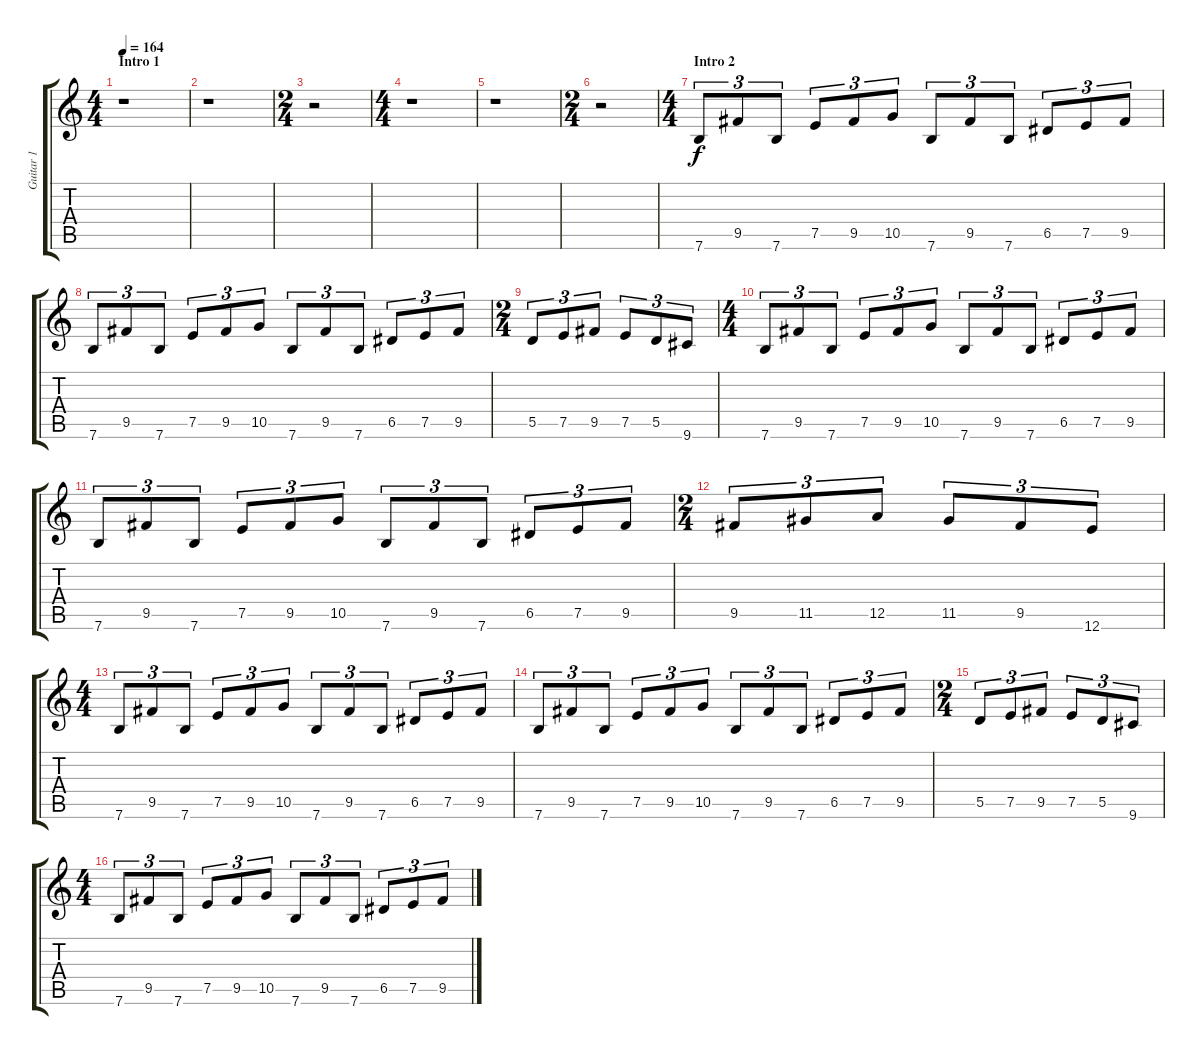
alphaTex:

\track ("Guitar 1" "Guitar 1") {instrument distortionguitar}
\staff {score tabs}
\tuning (E4 B3 G3 D3 A2 E2) {hide}
\ts (4 4)
\section ("" "Intro 1")
\tempo 164
\clef g2
\ks c
r.1{dy f instrument distortionguitar} |
r.1 |
\ts (2 4)
r.2 |
\ts (4 4)
r.1 |
r.1 |
\ts (2 4)
r.2 |
\ts (4 4)
\section ("" "Intro 2")
7.6.8{tu (3 2)} 9.5.8{tu (3 2)} 7.6.8{tu (3 2)} 7.5.8{tu (3 2)} 9.5.8{tu (3 2)} 10.5.8{tu (3 2)} 7.6.8{tu (3 2)} 9.5.8{tu (3 2)} 7.6.8{tu (3 2)} 6.5.8{tu (3 2)} 7.5.8{tu (3 2)} 9.5.8{tu (3 2)} |
7.6.8{tu (3 2)} 9.5.8{tu (3 2)} 7.6.8{tu (3 2)} 7.5.8{tu (3 2)} 9.5.8{tu (3 2)} 10.5.8{tu (3 2)} 7.6.8{tu (3 2)} 9.5.8{tu (3 2)} 7.6.8{tu (3 2)} 6.5.8{tu (3 2)} 7.5.8{tu (3 2)} 9.5.8{tu (3 2)} |
\ts (2 4)
5.5.8{tu (3 2)} 7.5.8{tu (3 2)} 9.5.8{tu (3 2)} 7.5.8{tu (3 2)} 5.5.8{tu (3 2)} 9.6.8{tu (3 2)} |
\ts (4 4)
7.6.8{tu (3 2)} 9.5.8{tu (3 2)} 7.6.8{tu (3 2)} 7.5.8{tu (3 2)} 9.5.8{tu (3 2)} 10.5.8{tu (3 2)} 7.6.8{tu (3 2)} 9.5.8{tu (3 2)} 7.6.8{tu (3 2)} 6.5.8{tu (3 2)} 7.5.8{tu (3 2)} 9.5.8{tu (3 2)} |
7.6.8{tu (3 2)} 9.5.8{tu (3 2)} 7.6.8{tu (3 2)} 7.5.8{tu (3 2)} 9.5.8{tu (3 2)} 10.5.8{tu (3 2)} 7.6.8{tu (3 2)} 9.5.8{tu (3 2)} 7.6.8{tu (3 2)} 6.5.8{tu (3 2)} 7.5.8{tu (3 2)} 9.5.8{tu (3 2)} |
\ts (2 4)
9.5.8{tu (3 2)} 11.5.8{tu (3 2)} 12.5.8{tu (3 2)} 11.5.8{tu (3 2)} 9.5.8{tu (3 2)} 12.6.8{tu (3 2)} |
\ts (4 4)
7.6.8{tu (3 2)} 9.5.8{tu (3 2)} 7.6.8{tu (3 2)} 7.5.8{tu (3 2)} 9.5.8{tu (3 2)} 10.5.8{tu (3 2)} 7.6.8{tu (3 2)} 9.5.8{tu (3 2)} 7.6.8{tu (3 2)} 6.5.8{tu (3 2)} 7.5.8{tu (3 2)} 9.5.8{tu (3 2)} |
7.6.8{tu (3 2)} 9.5.8{tu (3 2)} 7.6.8{tu (3 2)} 7.5.8{tu (3 2)} 9.5.8{tu (3 2)} 10.5.8{tu (3 2)} 7.6.8{tu (3 2)} 9.5.8{tu (3 2)} 7.6.8{tu (3 2)} 6.5.8{tu (3 2)} 7.5.8{tu (3 2)} 9.5.8{tu (3 2)} |
\ts (2 4)
5.5.8{tu (3 2)} 7.5.8{tu (3 2)} 9.5.8{tu (3 2)} 7.5.8{tu (3 2)} 5.5.8{tu (3 2)} 9.6.8{tu (3 2)} |
\ts (4 4)
7.6.8{tu (3 2)} 9.5.8{tu (3 2)} 7.6.8{tu (3 2)} 7.5.8{tu (3 2)} 9.5.8{tu (3 2)} 10.5.8{tu (3 2)} 7.6.8{tu (3 2)} 9.5.8{tu (3 2)} 7.6.8{tu (3 2)} 6.5.8{tu (3 2)} 7.5.8{tu (3 2)} 9.5.8{tu (3 2)}
